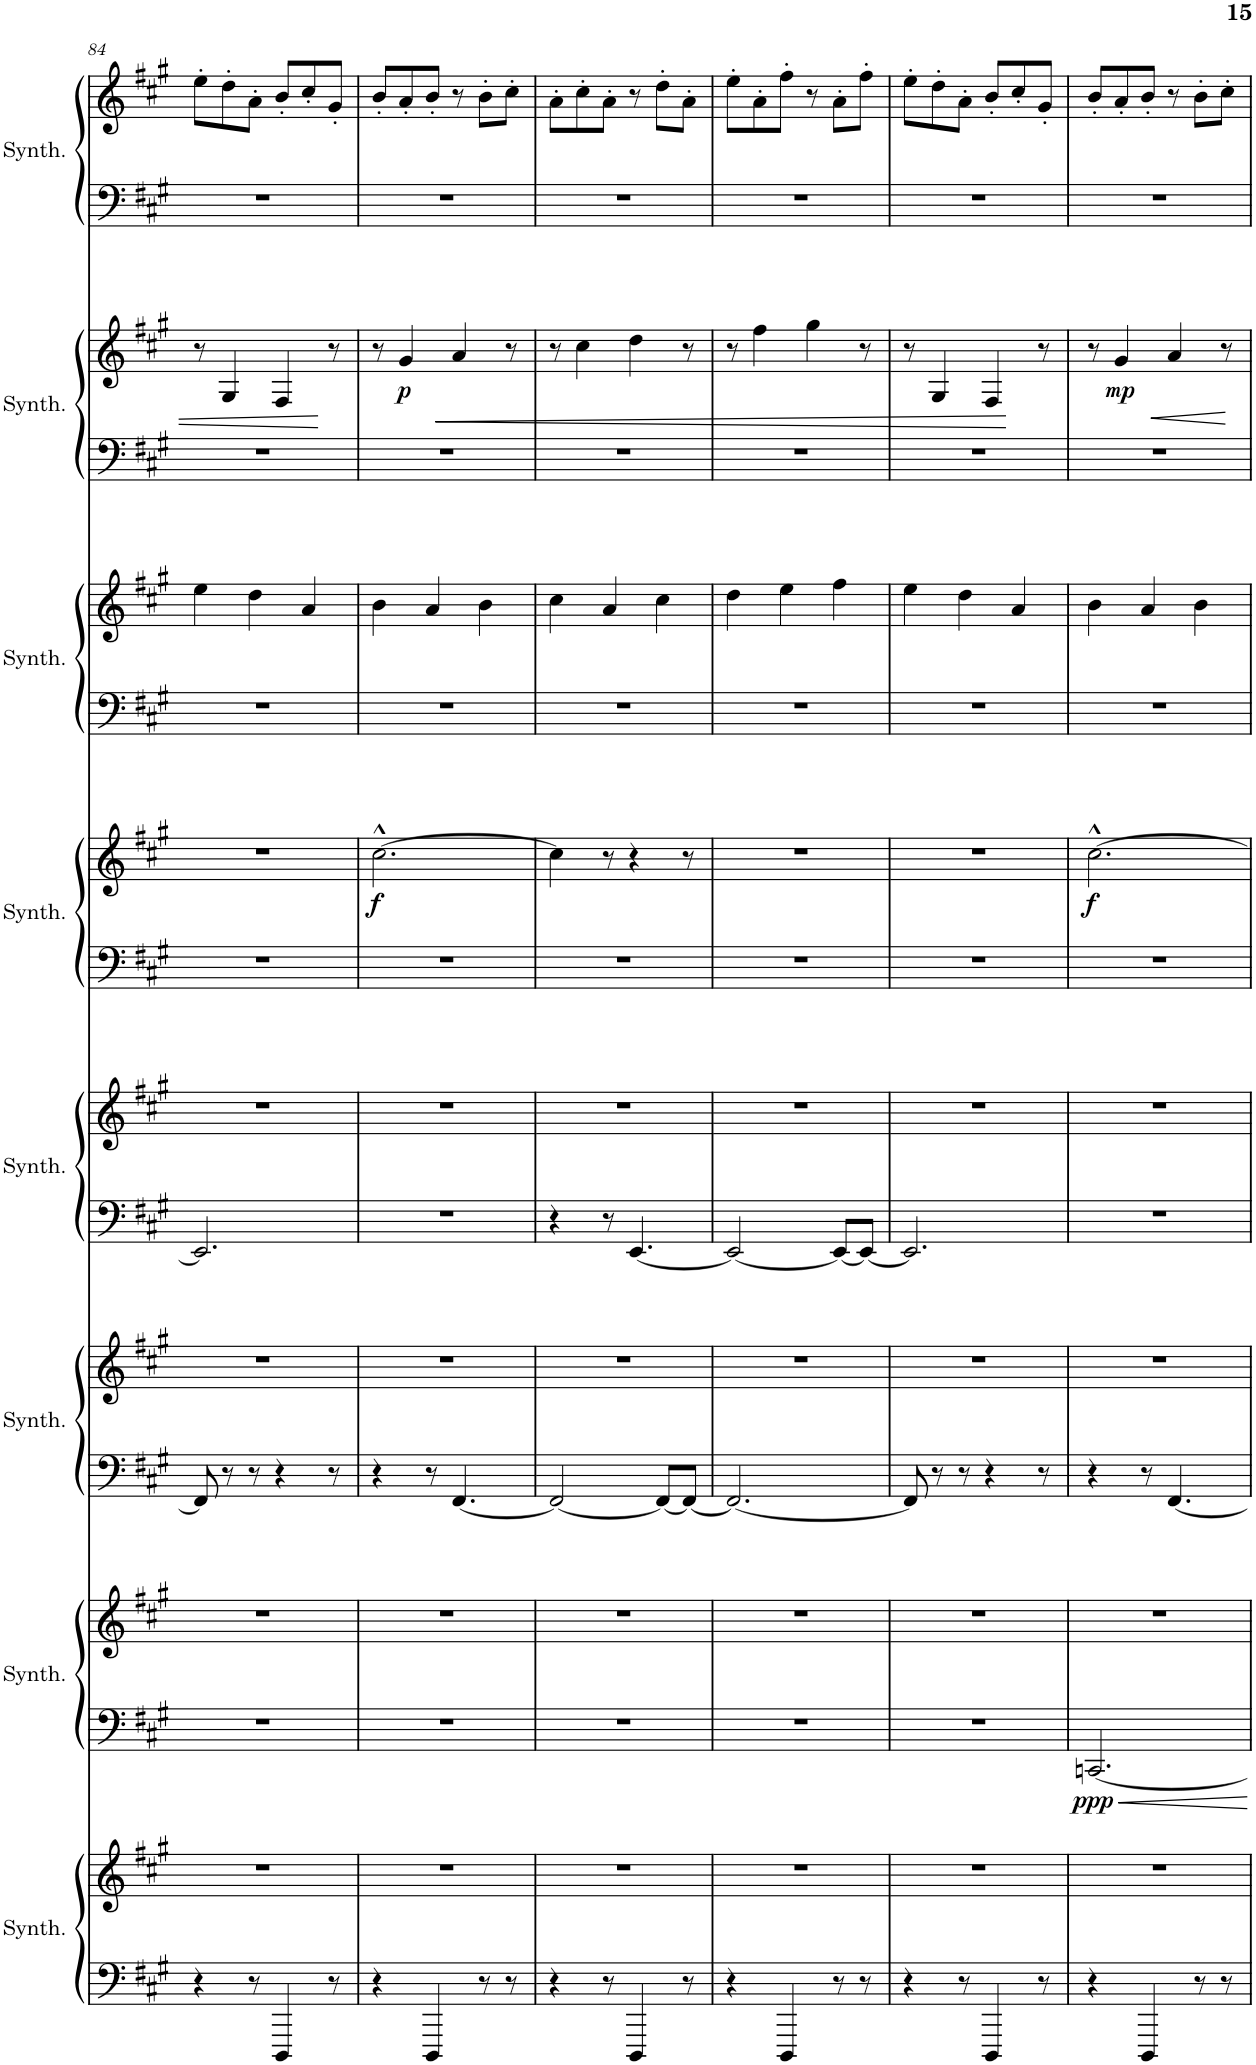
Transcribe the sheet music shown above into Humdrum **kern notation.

**kern	**kern	**kern	**kern	**dynam	**kern	**kern	**kern	**kern	**kern	**kern	**dynam	**kern	**kern	**kern	**kern	**dynam	**kern	**kern
*part8	*part8	*part7	*part7	*part7	*part6	*part6	*part5	*part5	*part4	*part4	*part4	*part3	*part3	*part2	*part2	*part2	*part1	*part1
*staff16	*staff15	*staff14	*staff13	*staff13/14	*staff12	*staff11	*staff10	*staff9	*staff8	*staff7	*staff7/8	*staff6	*staff5	*staff4	*staff3	*staff3/4	*staff2	*staff1
*I"Crystal Synthesizer	*	*I"Saw Synthesizer	*	*	*I"Bass Synthesizer	*	*I"Atmosphere Synthesizer	*	*I"Goblins Synthesizer	*	*	*I"Choir Synthesizer	*	*I"Bowed Synthesizer	*	*	*I"String Synthesizer	*
*I'Synth.	*	*I'Synth.	*	*	*I'Synth.	*	*I'Synth.	*	*I'Synth.	*	*	*I'Synth.	*	*I'Synth.	*	*	*I'Synth.	*
!!LO:PB:g=z
*clefF4	*clefG2	*clefF4	*clefG2	*	*clefF4	*clefG2	*clefF4	*clefG2	*clefF4	*clefG2	*	*clefF4	*clefG2	*clefF4	*clefG2	*	*clefF4	*clefG2
*k[f#c#g#]	*k[f#c#g#]	*k[f#c#g#]	*k[f#c#g#]	*	*k[f#c#g#]	*k[f#c#g#]	*k[f#c#g#]	*k[f#c#g#]	*k[f#c#g#]	*k[f#c#g#]	*	*k[f#c#g#]	*k[f#c#g#]	*k[f#c#g#]	*k[f#c#g#]	*	*k[f#c#g#]	*k[f#c#g#]
*M6/8	*M6/8	*M6/8	*M6/8	*	*M6/8	*M6/8	*M6/8	*M6/8	*M6/8	*M6/8	*	*M6/8	*M6/8	*M6/8	*M6/8	*	*M6/8	*M6/8
=84	=84	=84	=84	=84	=84	=84	=84	=84	=84	=84	=84	=84	=84	=84	=84	=84	=84	=84
4r	2.r	2.r	2.r	.	8FF#/]	2.r	2.EE/]	2.r	2.r	2.r	.	2.r	4ee\	2.r	8r	.	2.r	8ee'\L
.	.	.	.	.	8r	.	.	.	.	.	.	.	.	.	4G#/	.	.	8dd'\
8r	.	.	.	.	8r	.	.	.	.	.	.	.	4dd\	.	.	.	.	8a'\J
4DDD/	.	.	.	.	4r	.	.	.	.	.	.	.	.	.	4F#/	.	.	8b'/L
.	.	.	.	.	.	.	.	.	.	.	.	.	4a/	.	.	.	.	8cc#'/
8r	.	.	.	.	8r	.	.	.	.	.	.	.	.	.	8r	.	.	8g#'/J
=85	=85	=85	=85	=85	=85	=85	=85	=85	=85	=85	=85	=85	=85	=85	=85	=85	=85	=85
!	!	!	!	!	!	!	!	!	!	!	!LO:DY:b	!	!	!	!	!	!	!
4r	2.r	2.r	2.r	.	4r	2.r	2.r	2.r	2.r	[2.cc#^^\	f	2.r	4b\	2.r	8r	.	2.r	8b'/L
!	!	!	!	!	!	!	!	!	!	!	!	!	!	!	!	!LO:DY:b	!	!
.	.	.	.	.	.	.	.	.	.	.	.	.	.	.	4g#/	p	.	8a'/
4DDD/	.	.	.	.	8r	.	.	.	.	.	.	.	4a/	.	.	.	.	8b'/J
!	!	!	!	!	!	!	!	!	!	!	!	!	!	!	!	!LO:HP:b	!	!
.	.	.	.	.	[4.FF#/	.	.	.	.	.	.	.	.	.	4a/	<	.	8r
8r	.	.	.	.	.	.	.	.	.	.	.	.	4b\	.	.	.	.	8b'\L
8r	.	.	.	.	.	.	.	.	.	.	.	.	.	.	8r	.	.	8cc#'\J
=86	=86	=86	=86	=86	=86	=86	=86	=86	=86	=86	=86	=86	=86	=86	=86	=86	=86	=86
4r	2.r	2.r	2.r	.	2FF#/_	2.r	4r	2.r	2.r	4cc#\]	.	2.r	4cc#\	2.r	8r	.	2.r	8a'\L
.	.	.	.	.	.	.	.	.	.	.	.	.	.	.	4cc#\	.	.	8cc#'\
8r	.	.	.	.	.	.	8r	.	.	8r	.	.	4a/	.	.	.	.	8a'\J
4DDD/	.	.	.	.	.	.	[4.EE/	.	.	4r	.	.	.	.	4dd\	.	.	8r
.	.	.	.	.	8FF#/L_	.	.	.	.	.	.	.	4cc#\	.	.	.	.	8dd'\L
8r	.	.	.	.	8FF#/J_	.	.	.	.	8r	.	.	.	.	8r	.	.	8a'\J
=87	=87	=87	=87	=87	=87	=87	=87	=87	=87	=87	=87	=87	=87	=87	=87	=87	=87	=87
4r	2.r	2.r	2.r	.	2.FF#/_	2.r	2EE/_	2.r	2.r	2.r	.	2.r	4dd\	2.r	8r	.	2.r	8ee'\L
.	.	.	.	.	.	.	.	.	.	.	.	.	.	.	4ff#\	.	.	8a'\
4DDD/	.	.	.	.	.	.	.	.	.	.	.	.	4ee\	.	.	.	.	8ff#'\J
.	.	.	.	.	.	.	.	.	.	.	.	.	.	.	4gg#\	.	.	8r
8r	.	.	.	.	.	.	8EE/L_	.	.	.	.	.	4ff#\	.	.	.	.	8a'\L
8r	.	.	.	.	.	.	8EE/J_	.	.	.	.	.	.	.	8r	.	.	8ff#'\J
=88	=88	=88	=88	=88	=88	=88	=88	=88	=88	=88	=88	=88	=88	=88	=88	=88	=88	=88
4r	2.r	2.r	2.r	.	8FF#/]	2.r	2.EE/]	2.r	2.r	2.r	.	2.r	4ee\	2.r	8r	.	2.r	8ee'\L
.	.	.	.	.	8r	.	.	.	.	.	.	.	.	.	4G#/	.	.	8dd'\
8r	.	.	.	.	8r	.	.	.	.	.	.	.	4dd\	.	.	.	.	8a'\J
4DDD/	.	.	.	.	4r	.	.	.	.	.	.	.	.	.	4F#/	.	.	8b'/L
.	.	.	.	.	.	.	.	.	.	.	.	.	4a/	.	.	.	.	8cc#'/
8r	.	.	.	.	8r	.	.	.	.	.	.	.	.	.	8r	[	.	8g#'/J
=89	=89	=89	=89	=89	=89	=89	=89	=89	=89	=89	=89	=89	=89	=89	=89	=89	=89	=89
!	!	!	!	!LO:DY:b=2	!	!	!	!	!	!	!LO:DY:b	!	!	!	!	!	!	!
4r	2.r	[2.CCn/	2.r	ppp	4r	2.r	2.r	2.r	2.r	[2.cc#^^\	f	2.r	4b\	2.r	8r	.	2.r	8b'/L
!	!	!	!	!	!	!	!	!	!	!	!	!	!	!	!	!LO:DY:b	!	!
.	.	.	.	.	.	.	.	.	.	.	.	.	.	.	4g#/	mp	.	8a'/
4DDD/	.	.	.	.	8r	.	.	.	.	.	.	.	4a/	.	.	.	.	8b'/J
.	.	.	.	.	[4.FF#/	.	.	.	.	.	.	.	.	.	4a/	.	.	8r
8r	.	.	.	.	.	.	.	.	.	.	.	.	4b\	.	.	.	.	8b'\L
8r	.	.	.	.	.	.	.	.	.	.	.	.	.	.	8r	.	.	8cc#'\J
=	=	=	=	=	=	=	=	=	=	=	=	=	=	=	=	=	=	=
*-	*-	*-	*-	*-	*-	*-	*-	*-	*-	*-	*-	*-	*-	*-	*-	*-	*-	*-
